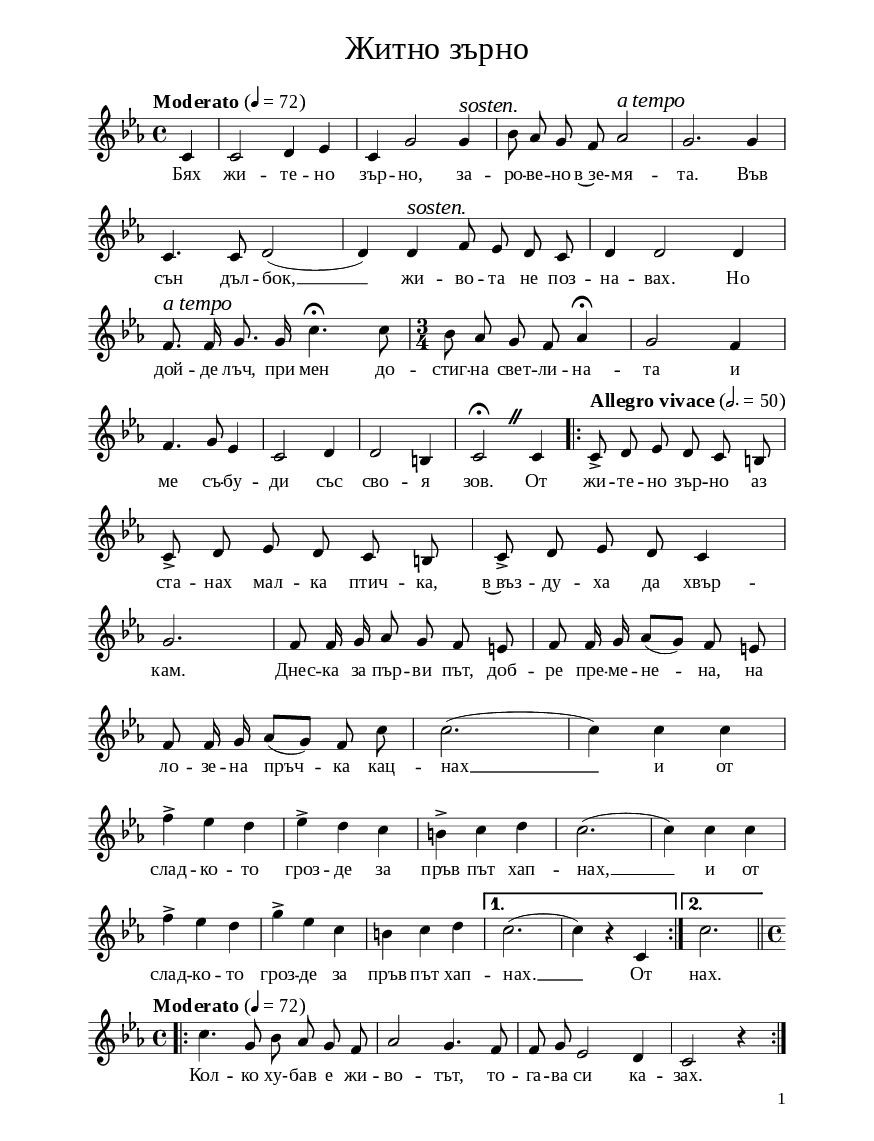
\version "2.24.4"

% include paper part and global functions
\include "include/globals.ily"

\bookpart {
  \label #'ref176
  \tocItem \markup "Житно зърно "
  \paper {
    print-all-headers = ##t
    print-page-number = ##t
    print-first-page-number = ##t

    % put page numbers on the bottom
    oddHeaderMarkup = \markup ""
    evenHeaderMarkup = \markup ""
    oddFooterMarkup = \markup
    \fill-line {
      ""
      \if \should-print-page-number \fromproperty #'page:page-number-string
    }
    evenFooterMarkup = \markup
    \fill-line {
      \if \should-print-page-number \fromproperty #'page:page-number-string
      ""
    }

    left-margin = 1.5\cm
    right-margin = 1.5\cm
    top-margin = 1.6\cm
    bottom-margin = 1.2\cm
    ragged-bottom = ##t % do not spread the staves to fill the whole vertical space

    % change distance between staves
    system-system-spacing =
    #'((basic-distance . 13)
       (minimum-distance . 6)
       (padding . 1)
       (stretchability . 12))
  }
  \score {
      \layout {
        indent = 0.0\cm % remove first line indentation
        ragged-last = ##f % do spread last line to fill the whole space
        \override Staff.BarLine.thick-thickness = #4 %make the end and repeat bars thiner
        \override Score.VoltaBracket.font-size = #-1.7 % make the repeat number fontsize smaller
        

        \context {
          \Score
          \omit BarNumber %remove bar numbers
          \override MetronomeMark.font-size = #1.5 % increase the tempo fontsize
          \override TupletNumber.font-size = #0.4 % increase the triol number

        } % context

        \context {
          % change staff size
          \Staff
          \override StaffSymbol.thickness = #0.5
          \override BarLine.hair-thickness = #1
          %\override StaffSymbol.ledger-line-thickness = #'(0 . 0)
        }

        \context {
          % adjust space between staff and lyrics and between the two lyric lines
          \Lyrics
          \override VerticalAxisGroup.nonstaff-relatedstaff-spacing = #'((padding . 0.8))
          \override VerticalAxisGroup.nonstaff-nonstaff-spacing = #'((minimum-distance . 2))
          includeGraceNotes = ##t
        }
      } % layout

    \new Voice \relative c' {
      \clef treble
      \key c \minor
      \time 4/4
      \tempoFunc "Moderato" 4 "72"
      \autoBeamOff
      \partial 4
      c4 | c2 d4 es | c g'2 g4^\markup { \huge \italic "sosten."} | bes8 as g f as2^\markup { \huge \italic "a tempo"} | g2. g4 | \break

      c,4. c8 d2 (| d4) d^\markup { \huge \italic "sosten."} f8 es d c | d4 d2 d4 |\break

      f8.^\markup { \huge \italic "a tempo"} f16 g8. g16 c4. \fermata c8 | \time 3/4 bes as g f as4 \fermata | g2 f4 | \break

      f4. g8 es4 | c2 d4 | d2 b4 | c2 \fermata \caesura c4 | \repeat volta 2 {

        \tempoFunc "Allegro vivace" 2. "50"
        c8 -> d es d c b | |\break

        c -> d es d c  b | c -> d es d c 4 | \break

        g'2.  | f8 f16 g16 as8 g f e |  f8 f16 g16 as8 ( [g]) f e | \break
        f f16 g16  as8 ( [g ] ) f c' | c2. (| c4) c c | \break

        f -> es d | es -> d c | b -> c d | c2. ( | c4)  c c  | \break

        f -> es d | g -> es c | b c d |
      }
      \alternative {
        {
          c2. ( | c4)  r4 c,4  |
        }  {c'2. \bar "||"  \break }
      }


      \time 4/4
      \tempoFunc "Moderato" 4 "72"
      \bar ".|:-||" c4. g8 bes as g f | as2 g4. f8 | f g es2 d4 | c2 r4
      \bar ":|."
    }

    \addlyrics {
      Бях жи -- те -- но зър -- но, за -- ро -- ве -- но "в~зе-" -- мя -- та.

      Във сън дъл -- бок, __ жи -- во -- та не поз -- на -- вах.

      Но дой -- де лъч, при мен до -- стиг -- на свет -- ли -- на -- та

      и ме съ -- бу -- ди със сво -- я зов.

      От жи -- те -- но зър -- но аз ста -- нах мал -- ка птич -- ка,

      в~въз -- ду -- ха да хвър -- кам.

      Днес -- ка за пър -- ви път, доб -- ре пре -- ме -- не -- на,

      на ло -- зе -- на пръч -- ка кац -- нах __ и от слад -- ко -- то гроз -- де

      за пръв път хап -- нах, __ и от слад -- ко -- то гроз -- де

      за пръв път хап -- нах. __ От нах.

      Кол -- ко "ху-" -- бав е жи -- во -- тът, то -- га -- ва си ка -- зах.}

      \header {
        title = \titleFunc #'ref_desc_16 "Житно зърно" "Žitno zărno"
      }

      \midi{}

    } % score


  } % bookpart
